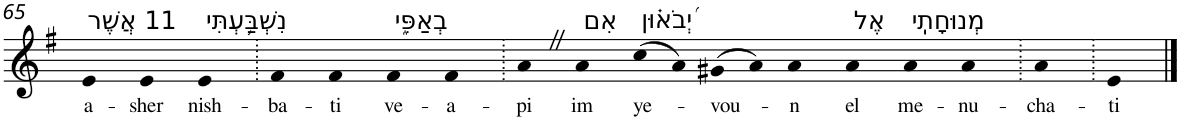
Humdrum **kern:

**kern	**text
*part1	*part1
*staff1	*staff1
*I"Piano	*
*I'Pno	*
!!LO:PB:g=z
*clefG2	*
*k[f#]	*
*G:	*
=65	=65
!LO:TX:a:t=11 אֲשֶׁר	!
!	!LO:LY:b
4e	a-
!	!LO:LY:b
4e	-sher
!LO:TX:a:t=נִשְׁבַּ֥עְתִּי	!
!	!LO:LY:b
4e	nish-
=66.	=66.
!	!LO:LY:b
4f#	-ba-
!	!LO:LY:b
4f#	-ti
!LO:TX:a:t=בְאַפִּ֑י	!
!	!LO:LY:b
4f#	ve-
!	!LO:LY:b
4f#	-a-
=67.	=67.
!	!LO:LY:b
4aZ	-pi
!LO:TX:a:t=אִם	!
!	!LO:LY:b
4a	im
!LO:TX:a:t=יְ֝בֹא֗וּן	!
!	!LO:LY:b
(>8cc	ye-
8a)	.
!	!LO:LY:b
(>8g#X	-vou-
8a)	.
!	!LO:LY:b
4a	-n
!LO:TX:a:t=אֶל	!
!	!LO:LY:b
4a	el
!LO:TX:a:t=מְנוּחָתִֽי	!
!	!LO:LY:b
4a	me-
!	!LO:LY:b
4a	-nu-
=68.	=68.
!	!LO:LY:b
4a	-cha-
=69.	=69.
!	!LO:LY:b
4e	-ti
==	==
*-	*-
